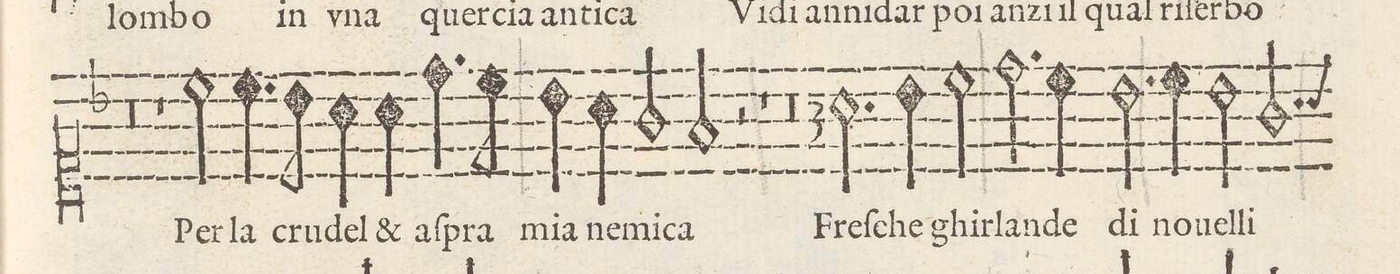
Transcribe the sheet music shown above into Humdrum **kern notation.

**kern	**text
*I"CANTO	*
*clefC1	*
*k[b-]	*
*met(C)	*
*M4/4	*
0r	.
=71-	=71-
=72-	=72-
1r	.
=73-	=73-
2cc\	Per
4.cc\	la
8b-\	cru-
=74-	=74-
4a\	-del
4a\	&
4.dd\	aſ-
8cc\	-pra
=75-	=75-
4b-\	mia
4a\	ne-
2g/	-mi-
=76-	=76-
2f/	-ca
2r	.
=77-	=77-
1r	.
=78-	=78-
0r	.
=79-	=79-
=80-	=80-
*M3/2	*
*met(3)	*
2.a\	Fre-
4b-\	-ſche
2cc\	ghir-
=81-	=81-
2.dd\	-lan-
4cc\	-de
2.b-\	di
=82-	=82-
4cc\	no-
2b-\	-uel-
2g/	-li
=83-	=83-
*-	*-
